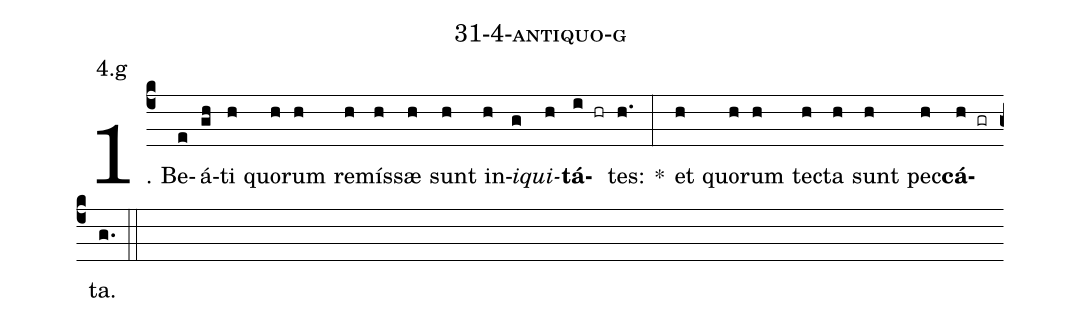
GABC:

name: 31-4-antiquo-g;
annotation: 4.g;
%%
(c4)1. Be(e)á(gh)ti(h) quo(h)rum(h) re(h)mís(h)sæ(h) sunt(h) in(h)<i>i</i>(g)<i>qui</i>(h)<b>tá</b>(i hr)tes:(h.) *(:) et(h) quo(h)rum(h) tec(h)ta(h) sunt(h) pec(h)<b>cá</b>(h gr)ta.(g.) (::)
